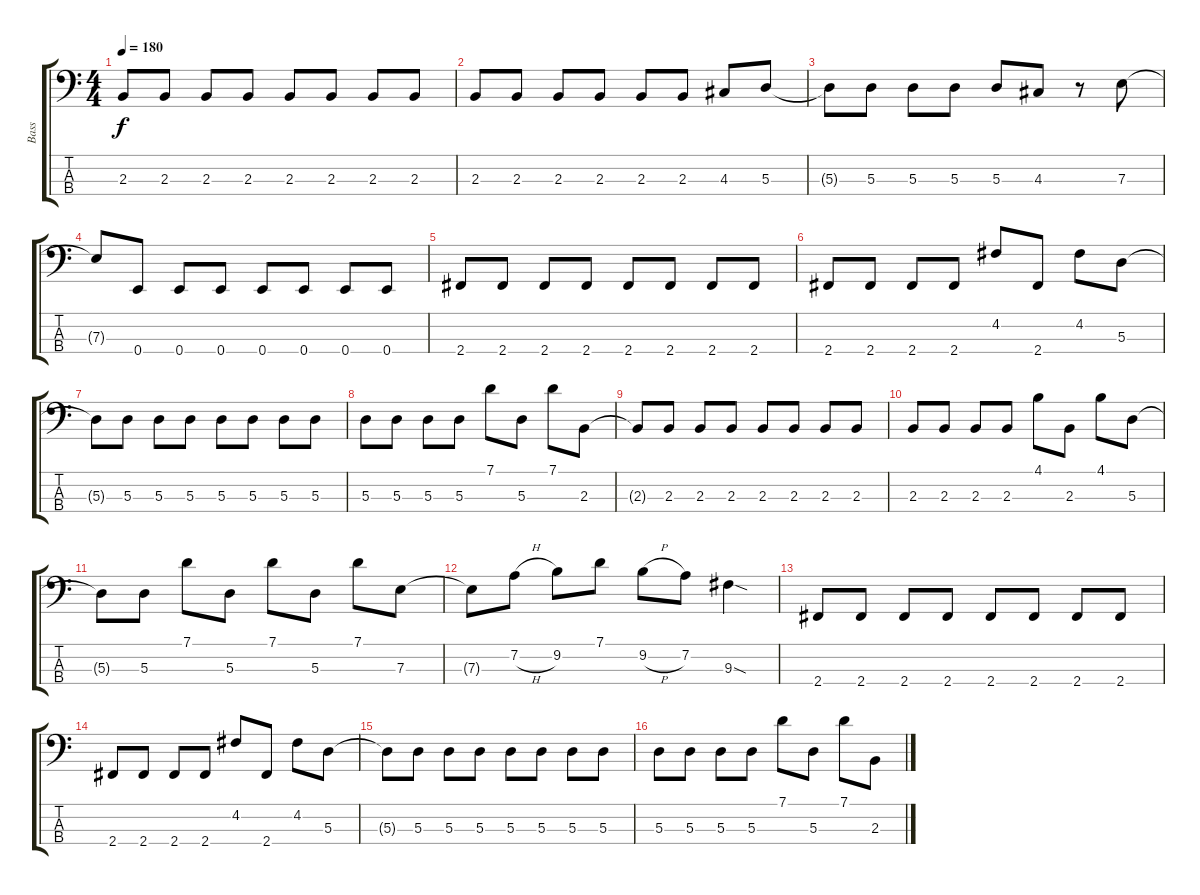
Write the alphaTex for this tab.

\track ("Bass" "Bass") {instrument electricbasspick}
\staff {score tabs}
\tuning (G2 D2 A1 E1) {hide}
\ts (4 4)
\tempo 180
\clef f4
\ks c
2.3{t}.8{dy f} 2.3.8 2.3.8 2.3.8 2.3.8 2.3.8 2.3.8 2.3.8 |
2.3.8 2.3.8 2.3.8 2.3.8 2.3.8 2.3.8 4.3.8 5.3.8 |
5.3{t}.8 5.3.8 5.3.8 5.3.8 5.3.8 4.3.8 r.8 7.3.8 |
7.3{t}.8 0.4.8 0.4.8 0.4.8 0.4.8 0.4.8 0.4.8 0.4.8 |
2.4.8 2.4.8 2.4.8 2.4.8 2.4.8 2.4.8 2.4.8 2.4.8 |
2.4.8 2.4.8 2.4.8 2.4.8 4.2.8 2.4.8 4.2.8 5.3.8 |
5.3{t}.8 5.3.8 5.3.8 5.3.8 5.3.8 5.3.8 5.3.8 5.3.8 |
5.3.8 5.3.8 5.3.8 5.3.8 7.1.8 5.3.8 7.1.8 2.3.8 |
2.3{t}.8 2.3.8 2.3.8 2.3.8 2.3.8 2.3.8 2.3.8 2.3.8 |
2.3.8 2.3.8 2.3.8 2.3.8 4.1.8 2.3.8 4.1.8 5.3.8 |
5.3{t}.8 5.3.8 7.1.8 5.3.8 7.1.8 5.3.8 7.1.8 7.3.8 |
7.3{t}.8 7.2{h}.8 9.2.8 7.1.8 9.2{h}.8 7.2.8 9.3{sod}.4 |
2.4.8 2.4.8 2.4.8 2.4.8 2.4.8 2.4.8 2.4.8 2.4.8 |
2.4.8 2.4.8 2.4.8 2.4.8 4.2.8 2.4.8 4.2.8 5.3.8 |
5.3{t}.8 5.3.8 5.3.8 5.3.8 5.3.8 5.3.8 5.3.8 5.3.8 |
5.3.8 5.3.8 5.3.8 5.3.8 7.1.8 5.3.8 7.1.8 2.3.8
